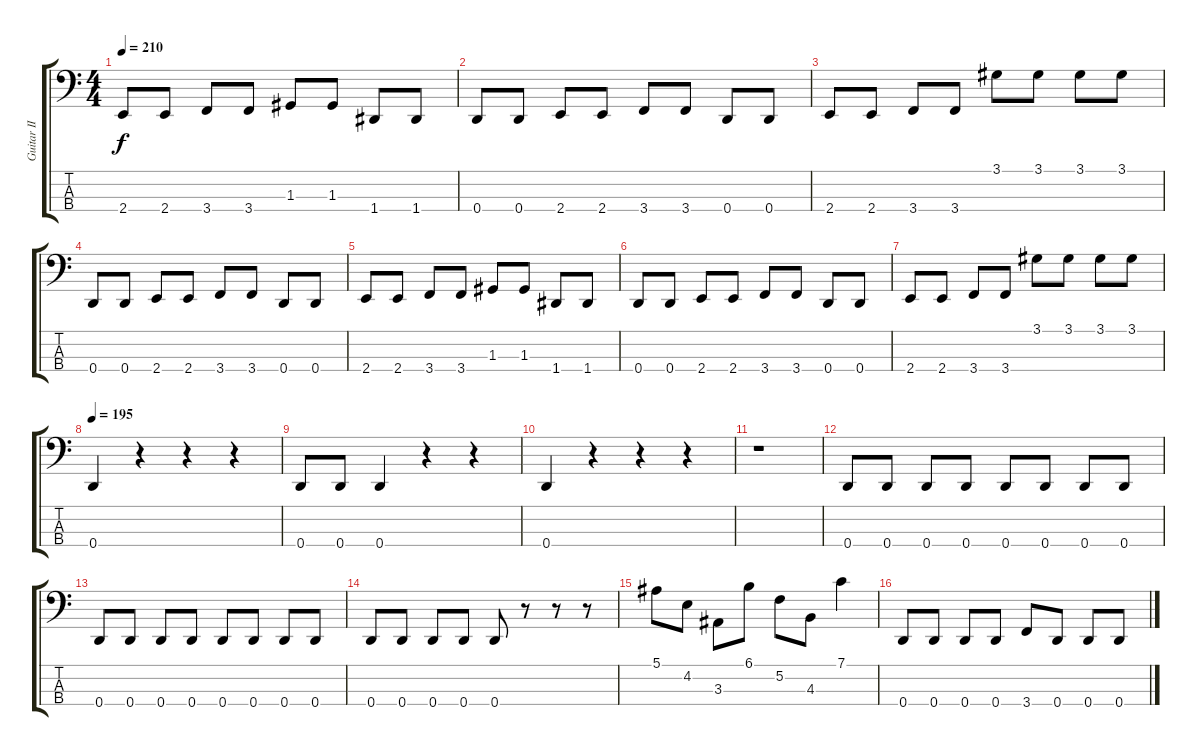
\track ("Guitar II" "Guitar II") {instrument slapbass1}
\staff {score tabs}
\tuning (F2 C2 G1 D1) {hide}
\ts (4 4)
\tempo 210
\clef f4
\ks c
2.4.8{dy f} 2.4.8 3.4.8 3.4.8 1.3.8 1.3.8 1.4.8 1.4.8 |
0.4.8 0.4.8 2.4.8 2.4.8 3.4.8 3.4.8 0.4.8 0.4.8 |
2.4.8 2.4.8 3.4.8 3.4.8 3.1.8 3.1.8 3.1.8 3.1.8 |
0.4.8 0.4.8 2.4.8 2.4.8 3.4.8 3.4.8 0.4.8 0.4.8 |
2.4.8 2.4.8 3.4.8 3.4.8 1.3.8 1.3.8 1.4.8 1.4.8 |
0.4.8 0.4.8 2.4.8 2.4.8 3.4.8 3.4.8 0.4.8 0.4.8 |
2.4.8 2.4.8 3.4.8 3.4.8 3.1.8 3.1.8 3.1.8 3.1.8 |
\tempo 195
0.4.4 r.4 r.4 r.4 |
0.4.8 0.4.8 0.4.4 r.4 r.4 |
0.4.4 r.4 r.4 r.4 |
r.1 |
0.4.8 0.4.8 0.4.8 0.4.8 0.4.8 0.4.8 0.4.8 0.4.8 |
0.4.8 0.4.8 0.4.8 0.4.8 0.4.8 0.4.8 0.4.8 0.4.8 |
0.4.8 0.4.8 0.4.8 0.4.8 0.4.8 r.8 r.8 r.8 |
5.1.8 4.2.8 3.3.8 6.1.8 5.2.8 4.3.8 7.1.4 |
0.4.8 0.4.8 0.4.8 0.4.8 3.4.8 0.4.8 0.4.8 0.4.8
